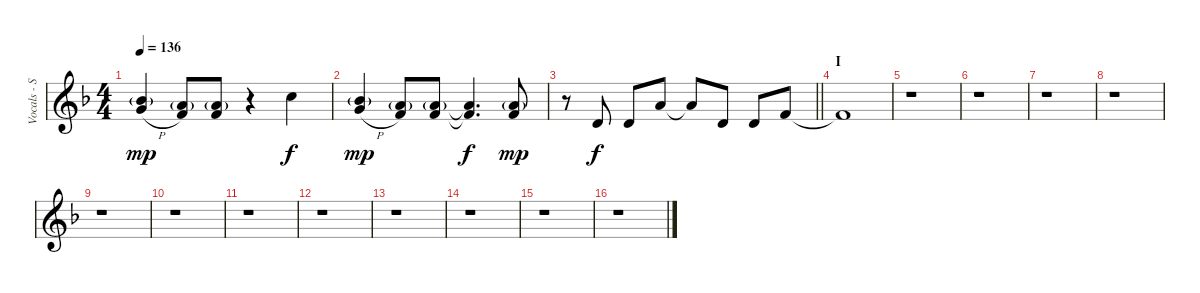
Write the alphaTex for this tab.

\track ("Vocals - Shou" "Vocals - S") {instrument lead6voice}
\staff {score}
\tuning (E4 B3 G3 D3 A2 E2) {hide}
\ts (4 4)
\tempo 136
\clef g2
\ks f
(6.1{h g} 8.2{h}).4{dy mp} (5.1{g} 6.2).8 (5.1{g} 6.2).8 r.4 8.1.4{dy f} |
(6.1{h g} 8.2{h}).4{dy mp} (5.1{g} 6.2).8 (5.1{g} 6.2).8 (5.1{t} 6.2{t}).4{d dy f} (5.1{g} 6.2).8{dy mp} |
\barLineRight lightlight
r.8 3.2.8{dy f} 3.2.8 5.1.8 5.1{t}.8 3.2.8 3.2.8 1.1.8 |
\section ("" "I")
1.1{t}.1 |
r.1 |
r.1 |
r.1 |
r.1 |
r.1 |
r.1 |
r.1 |
r.1 |
r.1 |
r.1 |
r.1 |
r.1
